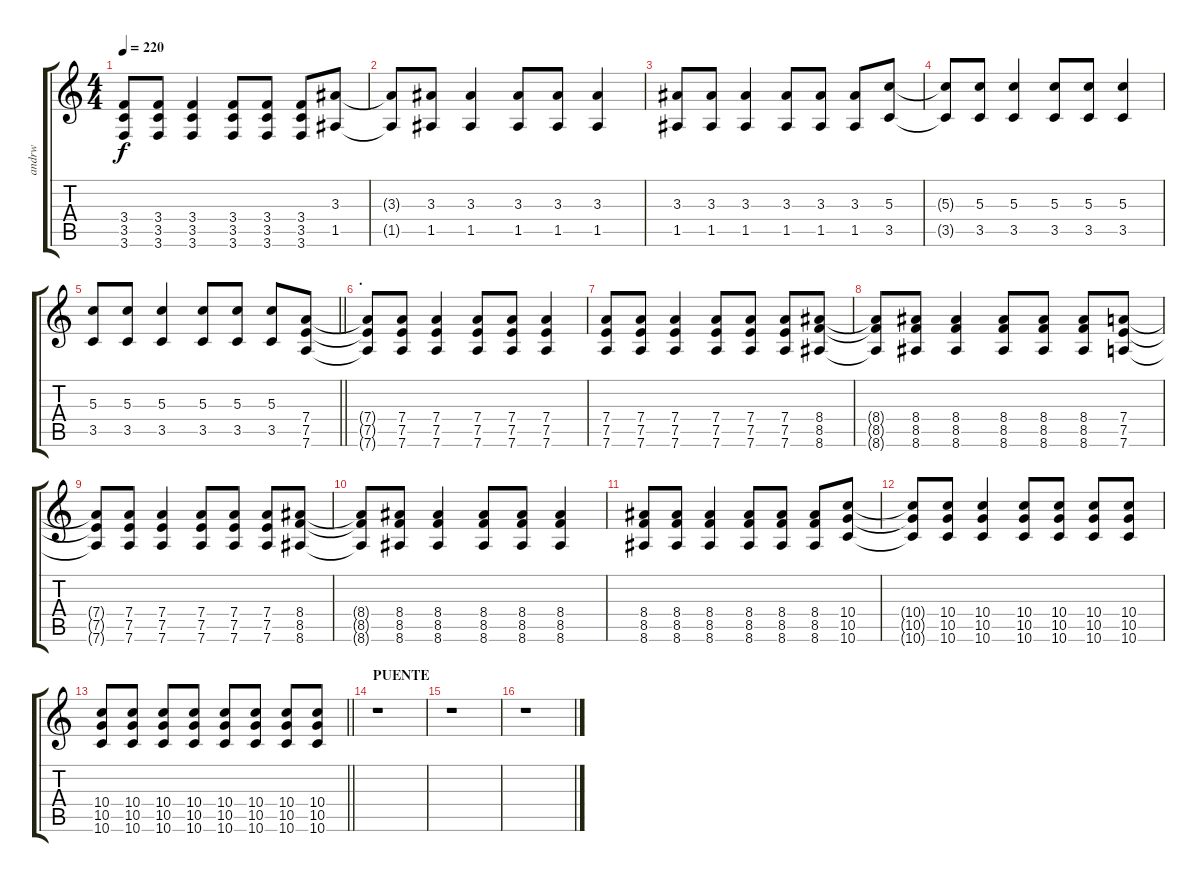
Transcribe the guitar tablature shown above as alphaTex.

\track ("andrw" "andrw") {instrument distortionguitar}
\staff {score tabs}
\tuning (E4 B3 G3 D3 A2 D2) {hide}
\ts (4 4)
\tempo 220
\clef g2
\ks c
(3.4 3.5 3.6).8{dy f} (3.4 3.5 3.6).8 (3.4 3.5 3.6).4 (3.4 3.5 3.6).8 (3.4 3.5 3.6).8 (3.4 3.5 3.6).8 (3.3 1.5).8 |
(3.3{t} 1.5{t}).8 (3.3 1.5).8 (3.3 1.5).4 (3.3 1.5).8 (3.3 1.5).8 (3.3 1.5).4 |
(3.3 1.5).8 (3.3 1.5).8 (3.3 1.5).4 (3.3 1.5).8 (3.3 1.5).8 (3.3 1.5).8 (5.3 3.5).8 |
(5.3{t} 3.5{t}).8 (5.3 3.5).8 (5.3 3.5).4 (5.3 3.5).8 (5.3 3.5).8 (5.3 3.5).4 |
\barLineRight lightlight
(5.3 3.5).8 (5.3 3.5).8 (5.3 3.5).4 (5.3 3.5).8 (5.3 3.5).8 (5.3 3.5).8 (7.4 7.5 7.6).8 |
\section ("" ".")
(7.4{t} 7.5{t} 7.6{t}).8 (7.4 7.5 7.6).8 (7.4 7.5 7.6).4 (7.4 7.5 7.6).8 (7.4 7.5 7.6).8 (7.4 7.5 7.6).4 |
(7.4 7.5 7.6).8 (7.4 7.5 7.6).8 (7.4 7.5 7.6).4 (7.4 7.5 7.6).8 (7.4 7.5 7.6).8 (7.4 7.5 7.6).8 (8.4 8.5 8.6).8 |
(8.4{t} 8.5{t} 8.6{t}).8 (8.4 8.5 8.6).8 (8.4 8.5 8.6).4 (8.4 8.5 8.6).8 (8.4 8.5 8.6).8 (8.4 8.5 8.6).8 (7.4 7.5 7.6).8 |
(7.4{t} 7.5{t} 7.6{t}).8 (7.4 7.5 7.6).8 (7.4 7.5 7.6).4 (7.4 7.5 7.6).8 (7.4 7.5 7.6).8 (7.4 7.5 7.6).8 (8.4 8.5 8.6).8 |
(8.4{t} 8.5{t} 8.6{t}).8 (8.4 8.5 8.6).8 (8.4 8.5 8.6).4 (8.4 8.5 8.6).8 (8.4 8.5 8.6).8 (8.4 8.5 8.6).4 |
(8.4 8.5 8.6).8 (8.4 8.5 8.6).8 (8.4 8.5 8.6).4 (8.4 8.5 8.6).8 (8.4 8.5 8.6).8 (8.4 8.5 8.6).8 (10.4 10.5 10.6).8 |
(10.4{t} 10.5{t} 10.6{t}).8 (10.4 10.5 10.6).8 (10.4 10.5 10.6).4 (10.4 10.5 10.6).8 (10.4 10.5 10.6).8 (10.4 10.5 10.6).8 (10.4 10.5 10.6).8 |
\barLineRight lightlight
(10.4 10.5 10.6).8 (10.4 10.5 10.6).8 (10.4 10.5 10.6).8 (10.4 10.5 10.6).8 (10.4 10.5 10.6).8 (10.4 10.5 10.6).8 (10.4 10.5 10.6).8 (10.4 10.5 10.6).8 |
\section ("" "PUENTE")
r.1 |
r.1 |
r.1
